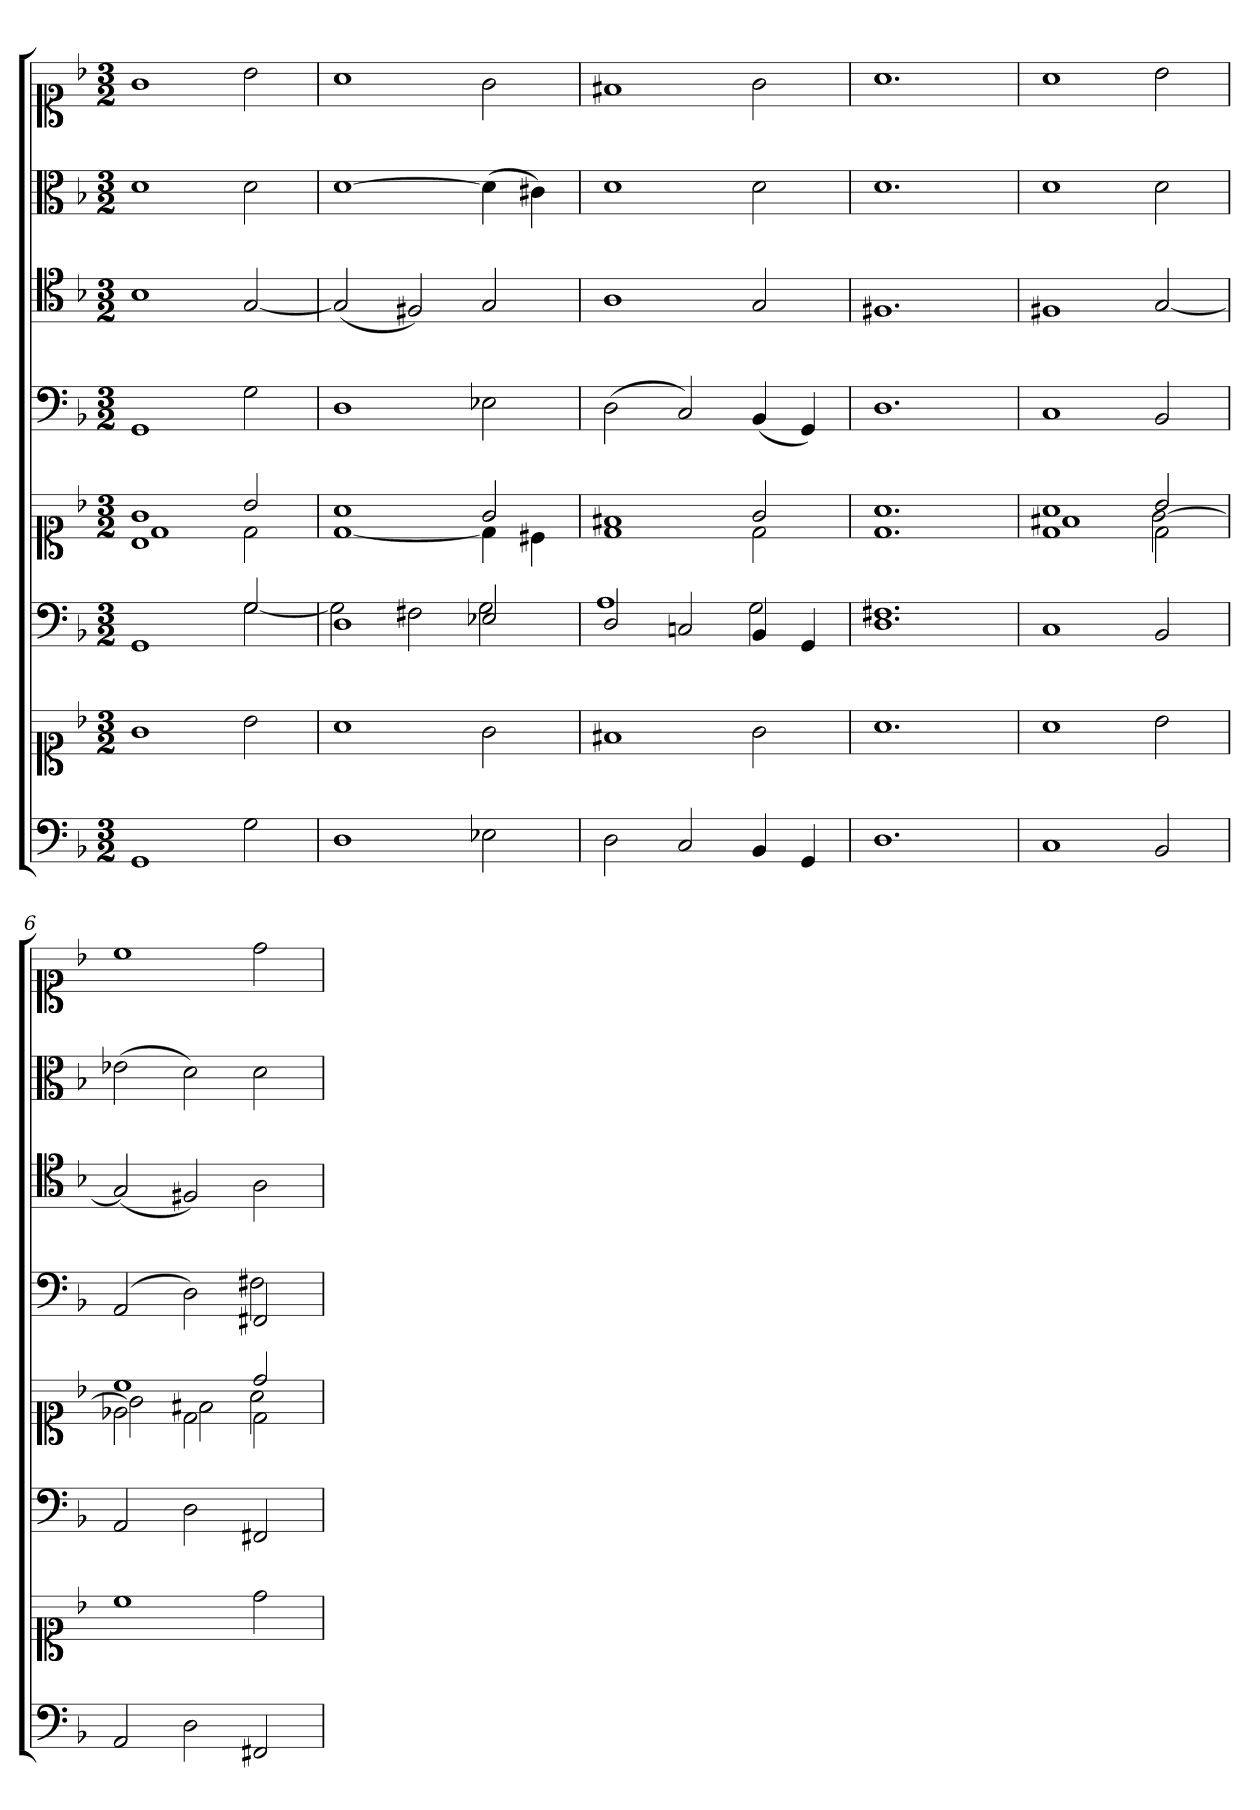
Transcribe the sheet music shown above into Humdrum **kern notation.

**kern	**kern	**kern	**kern	**kern	**kern	**kern	**kern
*part6	*part6	*part5	*part5	*part4	*part3	*part2	*part1
*staff8	*staff7	*staff6	*staff5	*staff4	*staff3	*staff2	*staff1
*clefF4	*clefC1	*clefF4	*clefC1	*clefF4	*clefC4	*clefC3	*clefC1
*k[b-]	*k[b-]	*k[b-]	*k[b-]	*k[b-]	*k[b-]	*k[b-]	*k[b-]
*F:	*F:	*F:	*F:	*F:	*F:	*F:	*F:
*M3/2	*M3/2	*M3/2	*M3/2	*M3/2	*M3/2	*M3/2	*M3/2
=1	=1	=1	=1	=1	=1	=1	=1
*	*	*^	*^	*	*	*	*
*	*	*	*	*	*^	*	*	*	*
1GG	1g	1GG	1ryy	1g	1B-	1d\	1GG	1B-	1d	1g
2G	2b-	2G	[2G	2b-	2ryy	2d\	2G	[2G	2d	2b-
*	*	*	*	*	*v	*v	*	*	*	*
=2	=2	=2	=2	=2	=2	=2	=2	=2	=2
1D	1a	1D	2G]	1a	[1d	1D	(2G]	[1d	1a
.	.	.	2F#X	.	.	.	2F#X)	.	.
2E-X	2g	2E-X	2G	2g	4d]	2E-X	2G	(4d]	2g
.	.	.	.	.	4c#X	.	.	4c#X)	.
=3	=3	=3	=3	=3	=3	=3	=3	=3	=3
2D	1f#X	2D	1A	1f#X	1d	(2D	1A	1d	1f#X
2C	.	2Cn	.	.	.	2C)	.	.	.
4BB-	2g	4BB-	2G	2g	2d	(4BB-	2G	2d	2g
4GG	.	4GG	.	.	.	4GG)	.	.	.
=4	=4	=4	=4	=4	=4	=4	=4	=4	=4
1.D	1.a	1.D	1.F#X	1.a	1.d	1.D	1.F#X	1.d	1.a
*	*	*v	*v	*	*	*	*	*	*
=5	=5	=5	=5	=5	=5	=5	=5	=5
*	*	*	*	*^	*	*	*	*
1C	1a	1C	1a	1d	1f#X\	1C	1F#X	1d	1a
2BB-	2b-	2BB-	2b-	2d	[2g\	2BB-	[2G	2d	2b-
=6	=6	=6	=6	=6	=6	=6	=6	=6	=6
*	*	*	*	*	*	*^	*	*	*
2AA	1cc	2AA	1cc	2e-X	2g\]	(2AA	1ryy	(2G]	(2e-X	1cc
2D	.	2D	.	2d	2f#X\	2D)	.	2F#X)	2d)	.
2FF#X	2dd	2FF#X	2dd	2d	2a\	2FF#X	2F#X	2A	2d	2dd
*	*	*	*v	*v	*v	*	*	*	*	*
*	*	*	*	*v	*v	*	*	*
=	=	=	=	=	=	=	=
*-	*-	*-	*-	*-	*-	*-	*-
